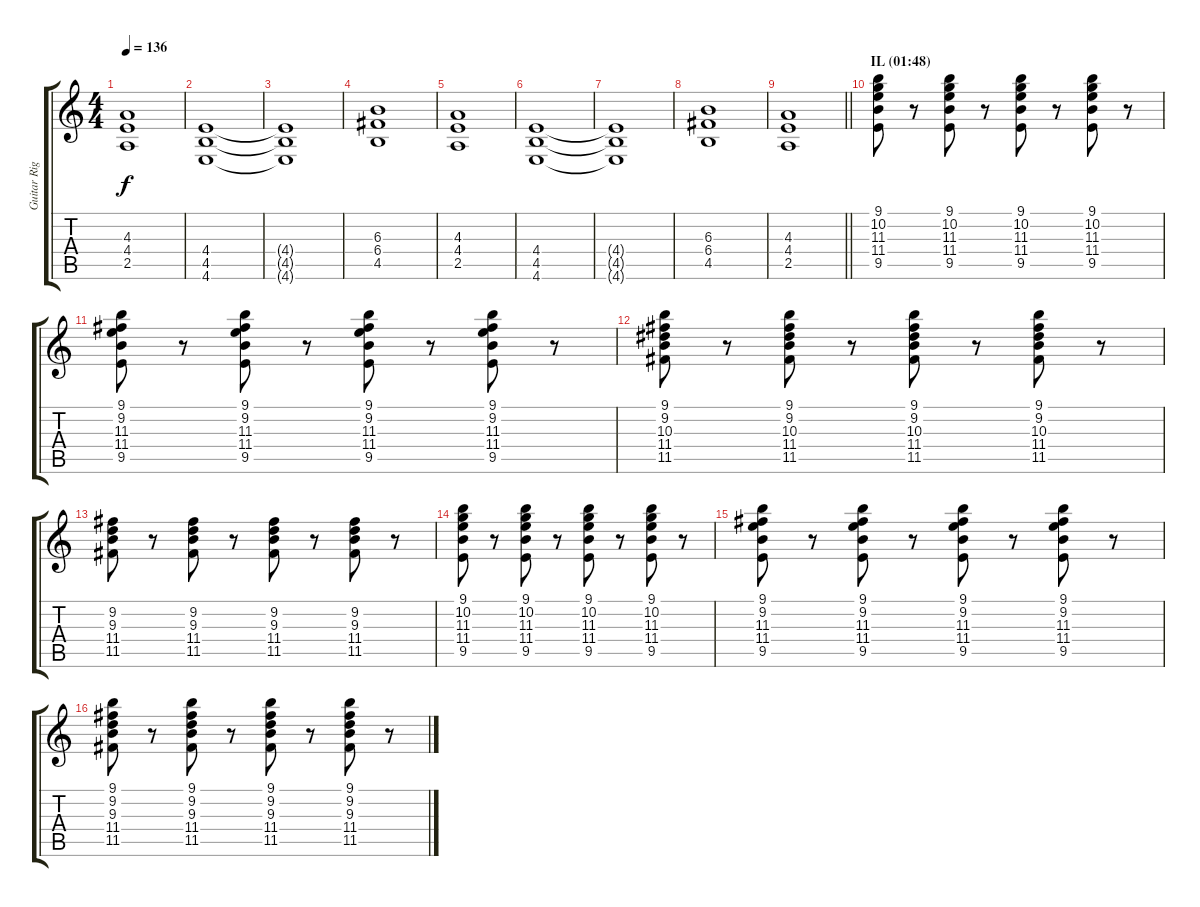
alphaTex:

\track ("Guitar Right" "Guitar Rig") {instrument distortionguitar}
\staff {score tabs}
\tuning (D4 A3 F3 C3 G2 C2) {hide}
\ts (4 4)
\tempo 136
\clef g2
\ks c
(4.3 4.4 2.5).1{dy f} |
(4.4 4.5 4.6).1 |
(4.4{t} 4.5{t} 4.6{t}).1 |
(6.3 6.4 4.5).1 |
(4.3 4.4 2.5).1 |
(4.4 4.5 4.6).1 |
(4.4{t} 4.5{t} 4.6{t}).1 |
(6.3 6.4 4.5).1 |
\barLineRight lightlight
(4.3 4.4 2.5).1 |
\section ("" "IL (01:48)")
(9.1 10.2 11.3 11.4 9.5).8 r.8 (9.1 10.2 11.3 11.4 9.5).8 r.8 (9.1 10.2 11.3 11.4 9.5).8 r.8 (9.1 10.2 11.3 11.4 9.5).8 r.8 |
(9.1 9.2 11.3 11.4 9.5).8 r.8 (9.1 9.2 11.3 11.4 9.5).8 r.8 (9.1 9.2 11.3 11.4 9.5).8 r.8 (9.1 9.2 11.3 11.4 9.5).8 r.8 |
(9.1 9.2 10.3 11.4 11.5).8 r.8 (9.1 9.2 10.3 11.4 11.5).8 r.8 (9.1 9.2 10.3 11.4 11.5).8 r.8 (9.1 9.2 10.3 11.4 11.5).8 r.8 |
(9.2 9.3 11.4 11.5).8 r.8 (9.2 9.3 11.4 11.5).8 r.8 (9.2 9.3 11.4 11.5).8 r.8 (9.2 9.3 11.4 11.5).8 r.8 |
(9.1 10.2 11.3 11.4 9.5).8 r.8 (9.1 10.2 11.3 11.4 9.5).8 r.8 (9.1 10.2 11.3 11.4 9.5).8 r.8 (9.1 10.2 11.3 11.4 9.5).8 r.8 |
(9.1 9.2 11.3 11.4 9.5).8 r.8 (9.1 9.2 11.3 11.4 9.5).8 r.8 (9.1 9.2 11.3 11.4 9.5).8 r.8 (9.1 9.2 11.3 11.4 9.5).8 r.8 |
(9.1 9.2 9.3 11.4 11.5).8 r.8 (9.1 9.2 9.3 11.4 11.5).8 r.8 (9.1 9.2 9.3 11.4 11.5).8 r.8 (9.1 9.2 9.3 11.4 11.5).8 r.8
